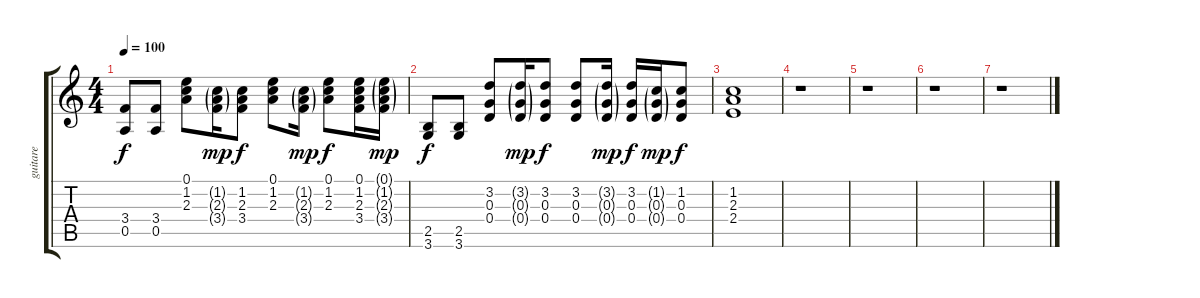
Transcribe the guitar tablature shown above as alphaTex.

\track ("guitare" "guitare") {instrument electricguitarclean}
\staff {score tabs}
\tuning (E4 B3 G3 D3 A2 E2) {hide}
\ts (4 4)
\tempo 100
\clef g2
\ks c
(3.4 0.5).8{dy f} (3.4 0.5).8 (0.1 1.2 2.3).8 (1.2{g} 2.3{g} 3.4{g}).16{dy mp} (1.2 2.3 3.4).8{dy f} (0.1 1.2 2.3).8 (1.2{g} 2.3{g} 3.4{g}).16{dy mp} (0.1 1.2 2.3).8{dy f} (0.1 1.2 2.3 3.4).16 (0.1{g} 1.2{g} 2.3{g} 3.4{g}).16{dy mp} |
(2.5 3.6).8{dy f} (2.5 3.6).8 (3.2 0.3 0.4).8 (3.2{g} 0.3{g} 0.4{g}).16{dy mp} (3.2 0.3 0.4).8{dy f} (3.2 0.3 0.4).8 (3.2{g} 0.3{g} 0.4{g}).16{dy mp} (3.2 0.3 0.4).16{dy f} (1.2{g} 0.3{g} 0.4{g}).16{dy mp} (1.2 0.3 0.4).8{dy f} |
(1.2 2.3 2.4).1 |
r.1 |
r.1 |
r.1 |
r.1
